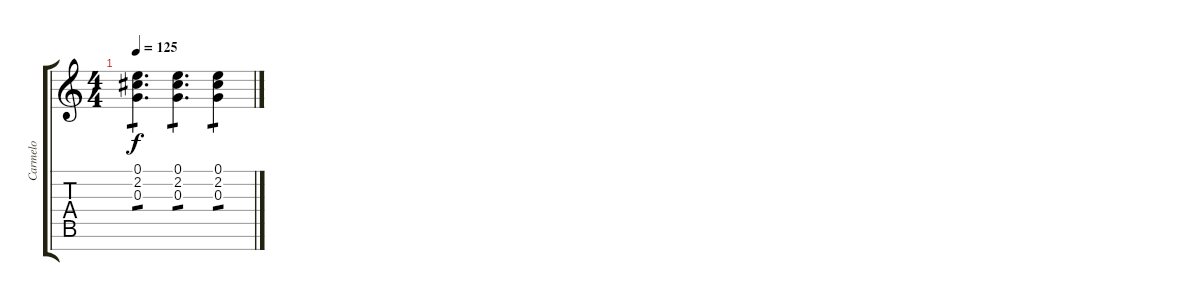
\track ("Carmelo" "Carmelo") {instrument electricguitarjazz}
\staff {score tabs}
\tuning (E4 B3 G3 D3 A2 E2 B1) {hide}
\ts (4 4)
\tempo 125
\clef g2
\ks c
(0.1 2.2 0.3).4{d tp 1 dy f} (0.1 2.2 0.3).4{d tp 1} (0.1 2.2 0.3).4{tp 1}
